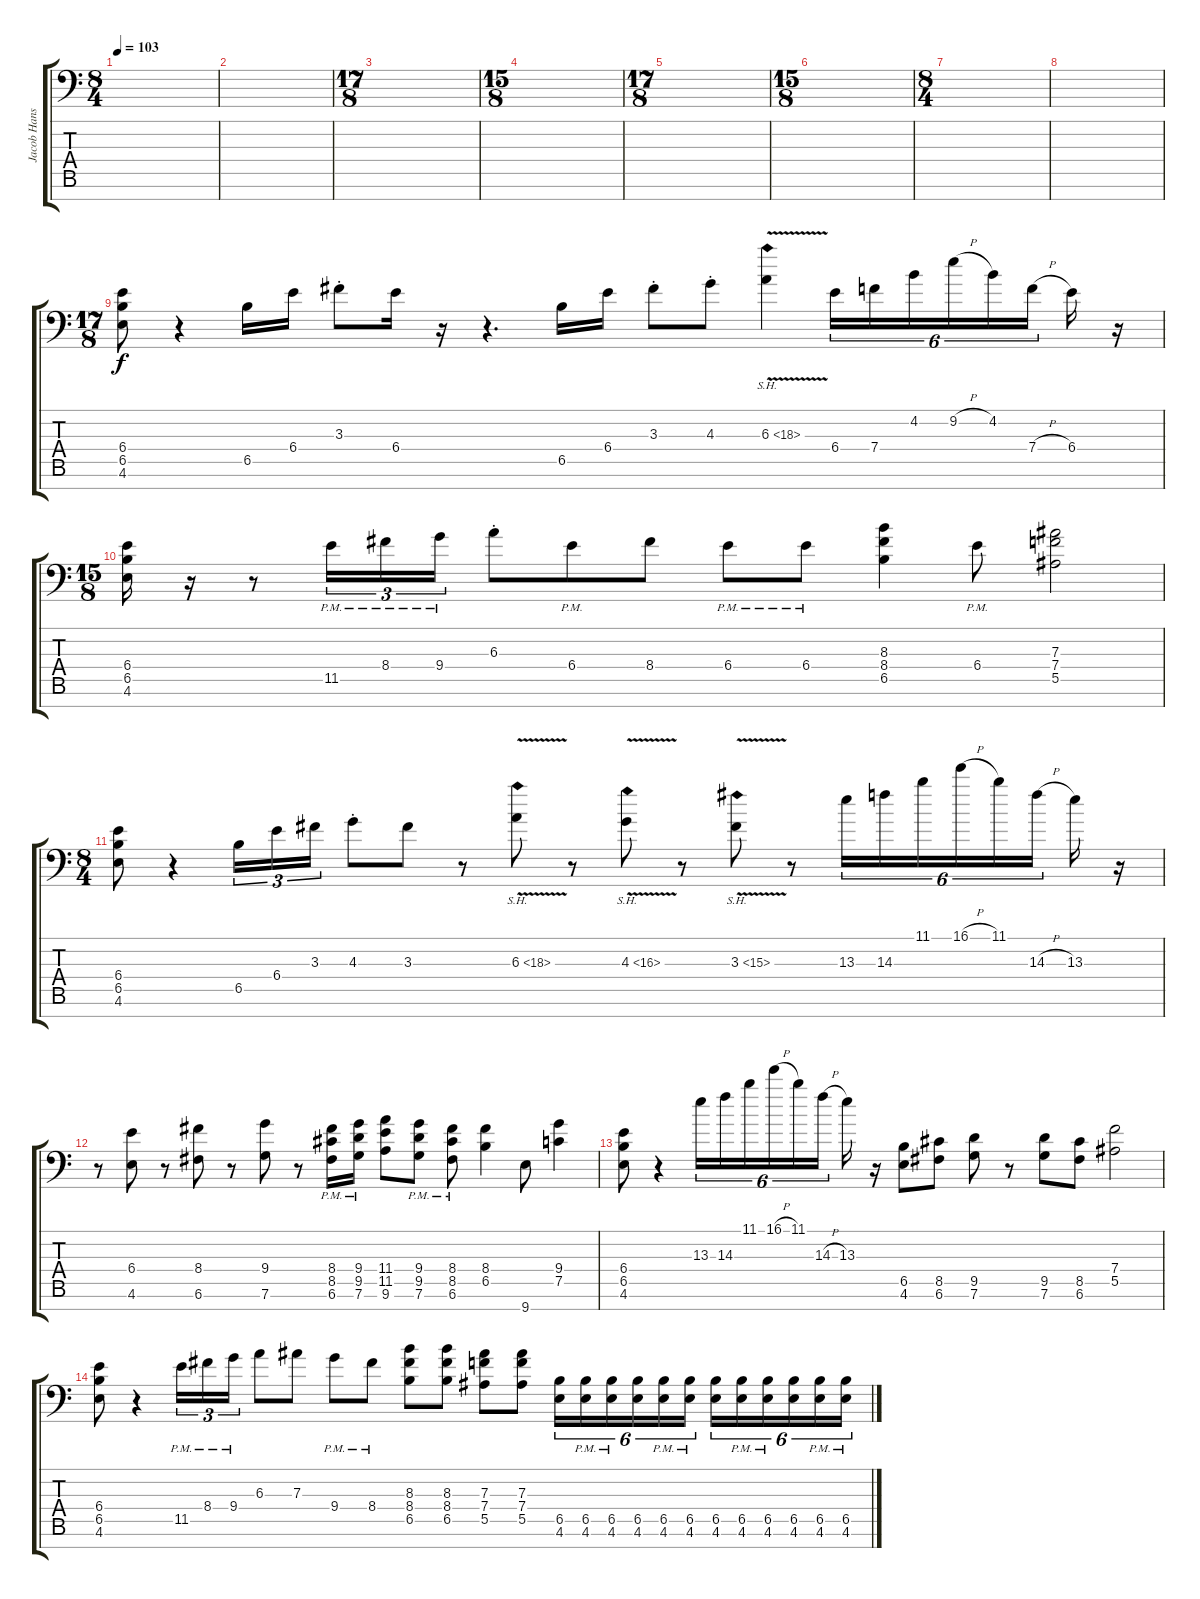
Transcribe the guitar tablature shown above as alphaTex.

\track ("Jacob Hansen - rhythm guitar" "Jacob Hans") {instrument distortionguitar}
\staff {score tabs}
\tuning (C4 G3 Eb3 Bb2 F2 C2 G1) {hide}
\ts (8 4)
\tempo 103
\clef f4
\ks c
|
|
\ts (17 8)
|
\ts (15 8)
|
\ts (17 8)
|
\ts (15 8)
|
\ts (8 4)
|
|
\ts (17 8)
(6.4 6.5 4.6).8 r.4 6.5.16 6.4.16 3.3{st}.8 6.4.16 r.16 r.4{d} 6.5.16 6.4.16 3.3{st}.8 4.3{st}.8 6.3{sh 12 v}.4 6.4.16{tu (6 4)} 7.4.16{tu (6 4)} 4.2.16{tu (6 4)} 9.2{h}.16{tu (6 4)} 4.2.16{tu (6 4)} 7.4{h}.16{tu (6 4)} 6.4.16 r.16 |
\ts (15 8)
(6.4 6.5 4.6).16 r.16 r.8 11.5{pm}.16{tu (3 2)} 8.4{pm}.16{tu (3 2)} 9.4{pm}.16{tu (3 2)} 6.3{st}.8 6.4{pm}.8 8.4.8 6.4{pm}.8 6.4{pm}.8 (8.3 8.4 6.5).4 6.4{pm}.8 (7.3 7.4 5.5).2 |
\ts (8 4)
(6.4 6.5 4.6).8 r.4 6.5.16{tu (3 2)} 6.4.16{tu (3 2)} 3.3.16{tu (3 2)} 4.3{st}.8 3.3.8 r.8 6.3{sh 12 v}.8 r.8 4.3{sh 12 v}.8 r.8 3.3{sh 12 v}.8 r.8 13.3.16{tu (6 4)} 14.3.16{tu (6 4)} 11.1.16{tu (6 4)} 16.1{h}.16{tu (6 4)} 11.1.16{tu (6 4)} 14.3{h}.16{tu (6 4)} 13.3.16 r.16 |
r.8 (6.4 4.6).8 r.8 (8.4 6.6).8 r.8 (9.4 7.6).8 r.8 (8.4{pm} 8.5 6.6{pm}).16 (9.4{pm} 9.5 7.6).16 (11.4 11.5 9.6).8 (9.4{pm} 9.5{pm} 7.6{pm}).8 (8.4{pm} 8.5{pm} 6.6{pm}).8 (8.4 6.5).4 9.7.8 (9.4 7.5).4 |
(6.4 6.5 4.6).8 r.4 13.3.16{tu (6 4)} 14.3.16{tu (6 4)} 11.1.16{tu (6 4)} 16.1{h}.16{tu (6 4)} 11.1.16{tu (6 4)} 14.3{h}.16{tu (6 4)} 13.3.16 r.16 (6.5 4.6).8 (8.5 6.6).8 (9.5 7.6).8 r.8 (9.5 7.6).8 (8.5 6.6).8 (7.4 5.5).2 |
(6.4 6.5 4.6).8 r.4 11.5{pm}.16{tu (3 2)} 8.4{pm}.16{tu (3 2)} 9.4{pm}.16{tu (3 2)} 6.3.8 7.3.8 9.4{pm}.8 8.4{pm}.8 (8.3 8.4 6.5).8 (8.3 8.4 6.5).8 (7.3 7.4 5.5).8 (7.3 7.4 5.5).8 (6.5 4.6).16{tu (6 4)} (6.5{pm} 4.6{pm}).16{tu (6 4)} (6.5{pm} 4.6{pm}).16{tu (6 4)} (6.5 4.6).16{tu (6 4)} (6.5{pm} 4.6{pm}).16{tu (6 4)} (6.5{pm} 4.6{pm}).16{tu (6 4)} (6.5 4.6).16{tu (6 4)} (6.5{pm} 4.6{pm}).16{tu (6 4)} (6.5{pm} 4.6{pm}).16{tu (6 4)} (6.5 4.6).16{tu (6 4)} (6.5{pm} 4.6{pm}).16{tu (6 4)} (6.5{pm} 4.6{pm}).16{tu (6 4)}
